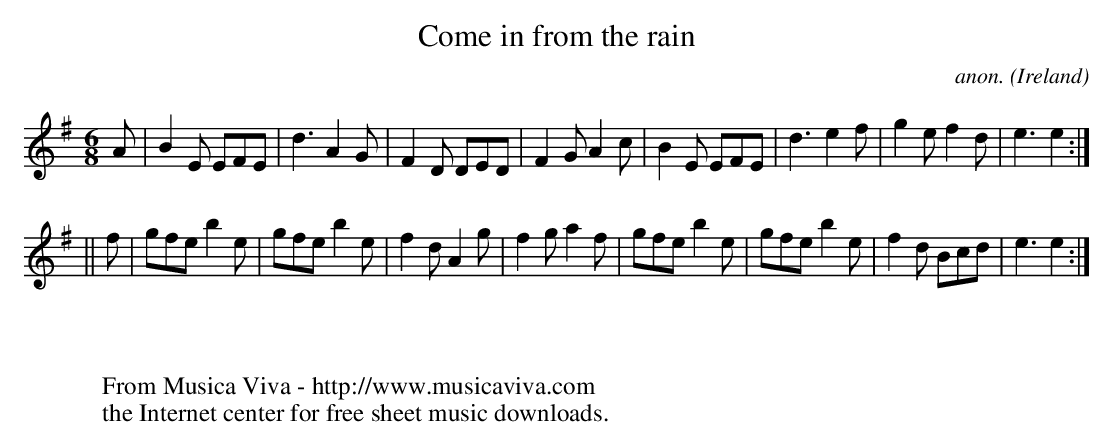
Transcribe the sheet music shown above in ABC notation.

X:1
T:Come in from the rain
C:anon.
O:Ireland
M:6/8
L:1/8
K:Em
A|B2E EFE|d3 A2G|F2D DED|F2G A2c|B2E EFE|d3 e2f|g2e f2d|e3 e2:|
||f|gfe b2e|gfe b2e|f2d A2g|f2g a2f|gfe b2e|gfe b2e|f2d Bcd|e3 e2:|
W:
W:
W:  From Musica Viva - http://www.musicaviva.com
W:  the Internet center for free sheet music downloads.
